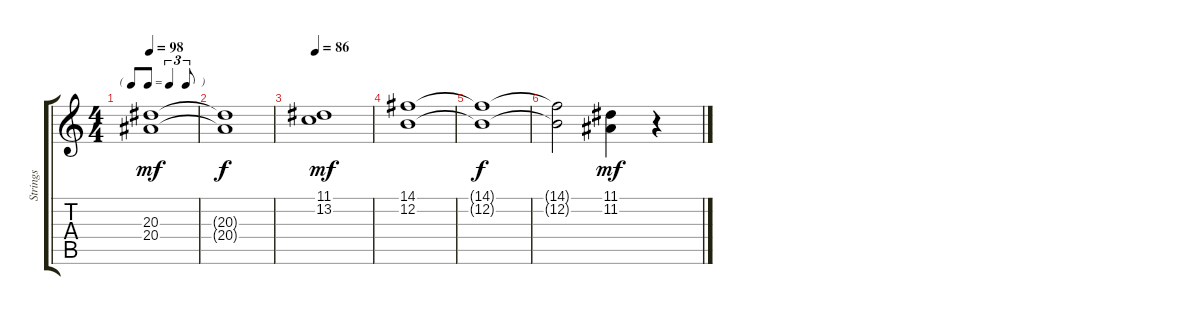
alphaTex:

\track ("Strings" "Strings") {instrument stringensemble1}
\staff {score tabs}
\tuning (E4 B3 G3 D3 A2 E2) {hide}
\ts (4 4)
\tf triplet8th
\tempo 98
\clef g2
\ks c
(20.3 20.4).1{dy mf} |
(20.3{t} 20.4{t}).1{dy f} |
\tempo 86
(11.1 13.2).1{dy mf} |
(14.1 12.2).1 |
(14.1{t} 12.2{t}).1{dy f} |
(14.1{t} 12.2{t}).2 (11.1 11.2).4{dy mf} r.4
